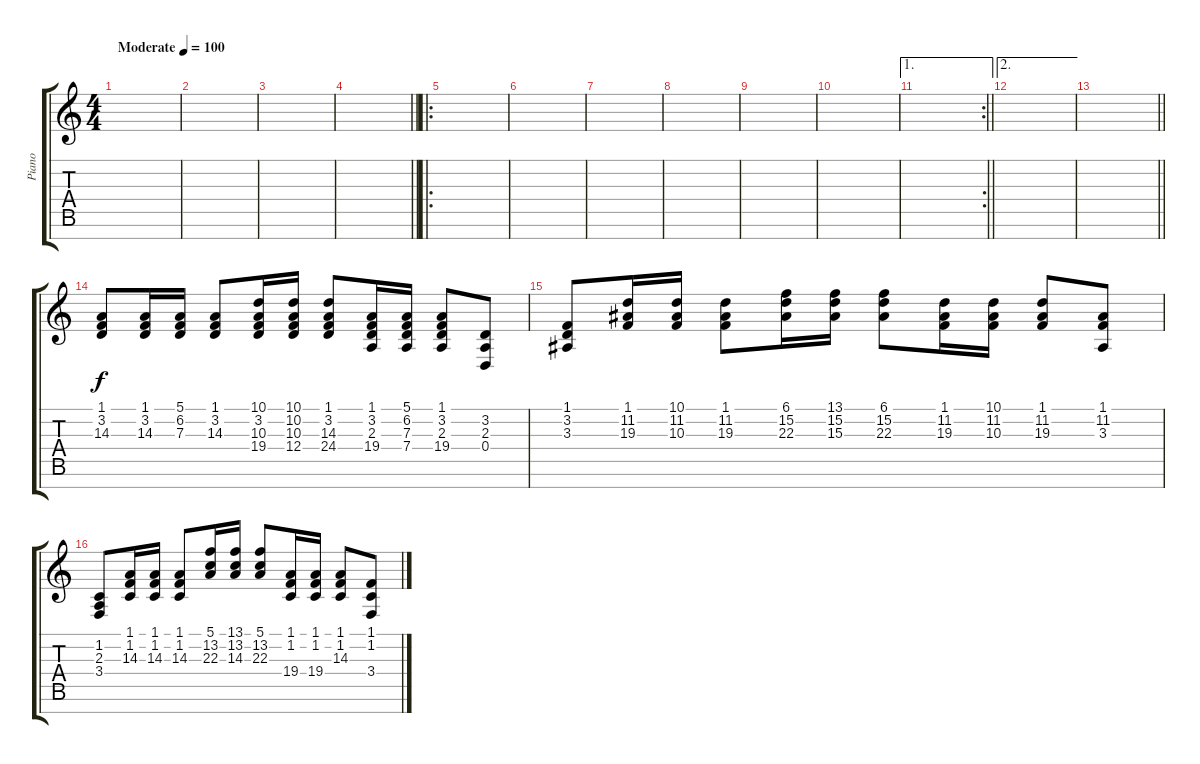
\track ("Piano" "Piano") {instrument acousticgrandpiano}
\staff {score tabs}
\tuning (E4 B3 G3 D3 A2 E2 B1) {hide}
\ts (4 4)
\tempo (100 "Moderate")
\clef g2
\ks c
|
|
|
\barLineRight lightlight
|
\ro
|
|
|
|
|
|
\ae 1
\rc 2
\barLineRight lightlight
|
\ae 2
|
\barLineRight lightlight
|
(1.1 3.2 14.3).8 (1.1 3.2 14.3).16 (5.1 6.2 7.3).16 (1.1 3.2 14.3).8 (10.1 3.2 10.3 19.4).16 (10.1 10.2 10.3 12.4).16 (1.1 3.2 14.3 24.4).8 (1.1 3.2 2.3 19.4).16 (5.1 6.2 7.3 7.4).16 (1.1 3.2 2.3 19.4).8 (3.2 2.3 0.4).8 |
(1.1 3.2 3.3).8 (1.1 11.2 19.3).16 (10.1 11.2 10.3).16 (1.1 11.2 19.3).8 (6.1 15.2 22.3).16 (13.1 15.2 15.3).16 (6.1 15.2 22.3).8 (1.1 11.2 19.3).16 (10.1 11.2 10.3).16 (1.1 11.2 19.3).8 (1.1 11.2 3.3).8 |
(1.2 2.3 3.4).8 (1.1 1.2 14.3).16 (1.1 1.2 14.3).16 (1.1 1.2 14.3).8 (5.1 13.2 22.3).16 (13.1 13.2 14.3).16 (5.1 13.2 22.3).8 (1.1 1.2 19.4).16 (1.1 1.2 19.4).16 (1.1 1.2 14.3).8 (1.1 1.2 3.4).8
